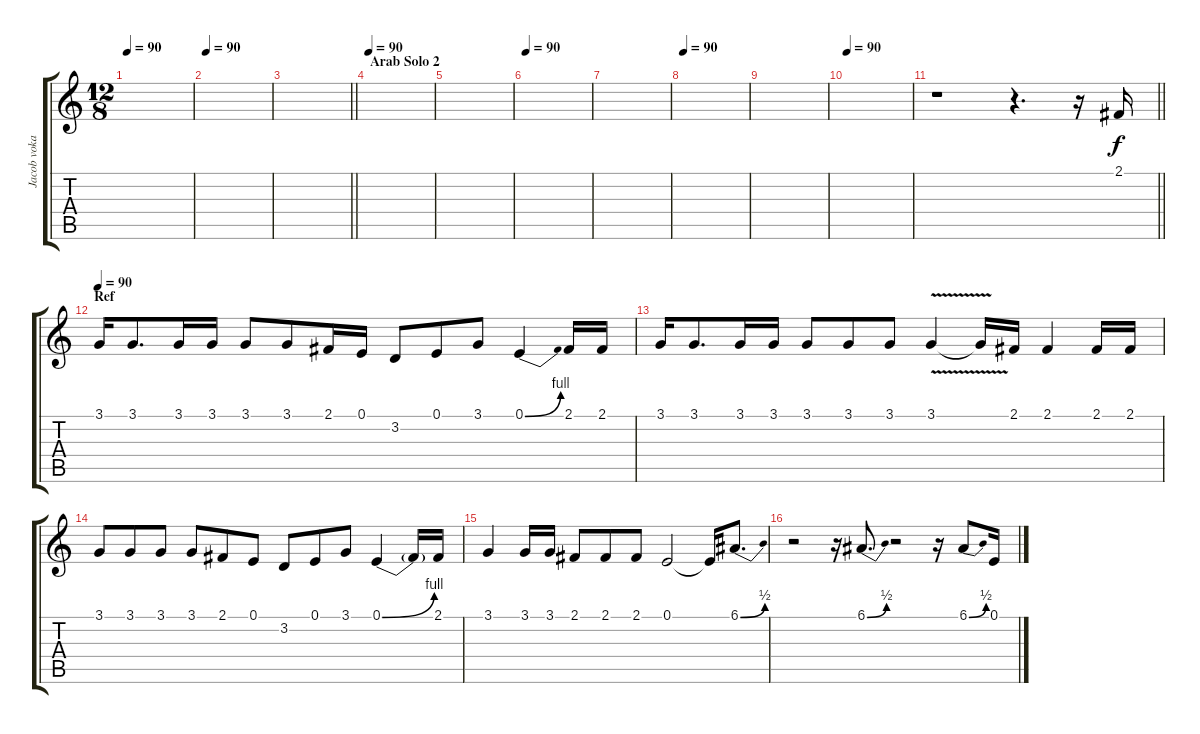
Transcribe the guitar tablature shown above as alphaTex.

\track ("Jacob vokal" "Jacob voka") {instrument synthvoice}
\staff {score tabs}
\tuning (E4 B3 G3 D3 A2 E2) {hide}
\ts (12 8)
\tempo 90
\clef g2
\ks c
|
\tempo 90
|
\barLineRight lightlight
|
\section ("" "Arab Solo 2")
\tempo 90
|
|
\tempo 90
|
|
\tempo 90
|
|
\tempo 90
|
\barLineRight lightlight
r.1 r.4{d} r.16 2.1.16 |
\section ("" "Ref")
\tempo 90
3.1.16 3.1.8{d} 3.1.16 3.1.16 3.1.8 3.1.8 2.1.16 0.1.16 3.2.8 0.1.8 3.1.8 0.1{be (bend 0 0 60 4)}.4 2.1.16 2.1.16 |
3.1.16 3.1.8{d} 3.1.16 3.1.16 3.1.8 3.1.8 3.1.8 3.1{v}.4 3.1{t}.16 2.1.16 2.1.4 2.1.16 2.1.16 |
3.1.8 3.1.8 3.1.8 3.1.8 2.1.8 0.1.8 3.2.8 0.1.8 3.1.8 0.1{be (bend 0 0 60 4)}.4 0.1{t}.16 2.1.16 |
3.1.4 3.1.16 3.1.16 2.1.8 2.1.8 2.1.8 0.1.2 0.1{t}.16 6.1{be (bend 0 0 60 2)}.8{d} |
r.2 r.16 6.1{be (bend 0 0 60 2)}.8{d} r.2 r.16 6.1{be (bend 0 0 60 2)}.8 0.1.16
